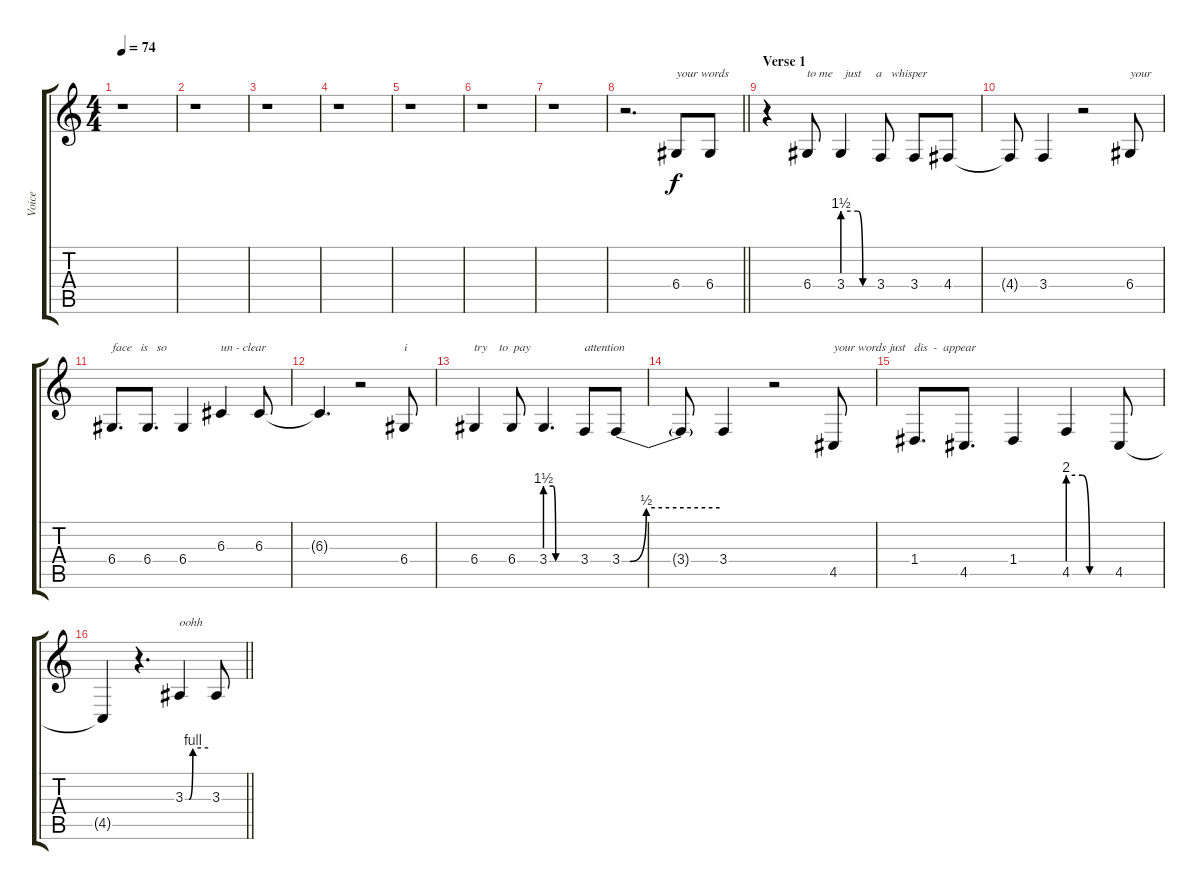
\track ("Voice" "Voice") {instrument lead2sawtooth}
\staff {score tabs}
\tuning (E4 B3 G3 D3 A2 E2) {hide}
\ts (4 4)
\tempo 74
\clef g2
\ks c
r.1{dy f instrument lead2sawtooth} |
r.1 |
r.1 |
r.1 |
r.1 |
r.1 |
r.1 |
\barLineRight lightlight
r.2{d} 6.4.8{txt "your words"} 6.4.8 |
\section ("" "Verse 1")
r.4 6.4.8{txt "to me    just     a   whisper"} 3.4{be (custom 0 6 30 6 40 0 60 0)}.4 3.4.8 3.4.8 4.4.8 |
4.4{t}.8 3.4.4 r.2 6.4.8{txt "your"} |
6.4.8{d txt "face   is   so"} 6.4.8{d} 6.4.4 6.3.4{txt "un - clear"} 6.3.8 |
6.3{t}.4{d} r.2 6.4.8{txt "i"} |
6.4.4{txt "try    to  pay"} 6.4.8 3.4{be (custom 0 6 15 6 20 0 60 0)}.4{d} 3.4.8{txt "attention"} 3.4{be (custom 0 0 5 0 15 2 60 2)}.8 |
3.4{t}.8 3.4.4 r.2 4.5.8{txt "your words just   dis  -  appear"} |
1.4.8{d} 4.5.8{d} 1.4.4 4.5{be (custom 0 8 20 8 30 0 60 0)}.4 4.5.8 |
\barLineRight lightlight
4.5{t}.4 r.4{d} 3.3{be (custom 0 0 10 0 20 4 60 4)}.4{txt "oohh"} 3.3.8
